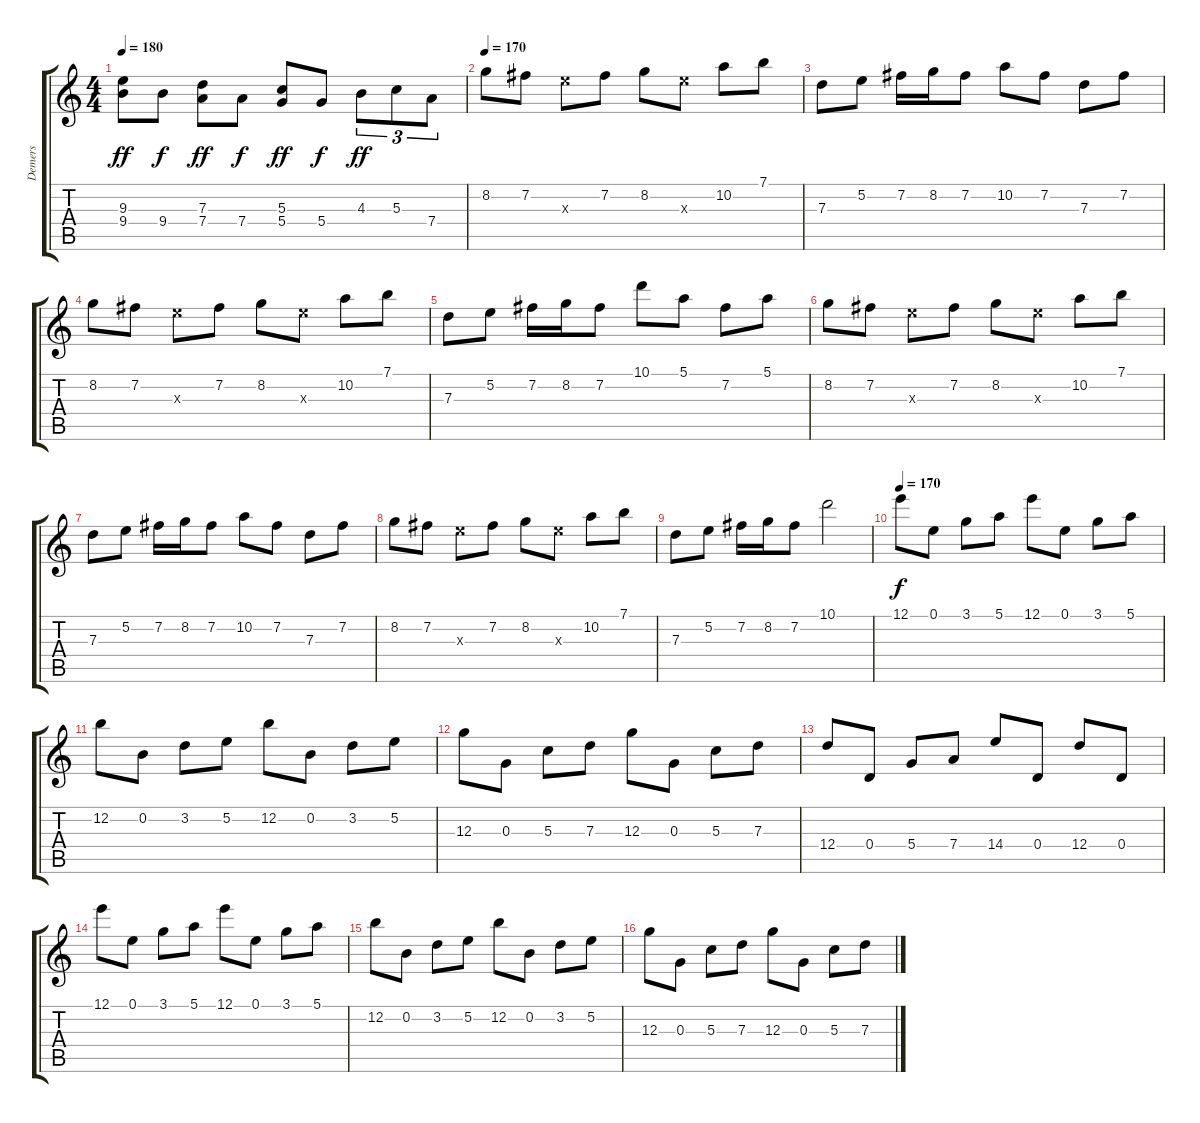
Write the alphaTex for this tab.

\track ("Demers" "Demers") {instrument distortionguitar}
\staff {score tabs}
\tuning (E4 B3 G3 D3 A2 E2) {hide}
\ts (4 4)
\tempo 180
\clef g2
\ks c
(9.3 9.4).8{dy ff} 9.4.8{dy f} (7.3 7.4).8{dy ff} 7.4.8{dy f} (5.3 5.4).8{dy ff} 5.4.8{dy f} 4.3.8{tu (3 2) dy ff} 5.3.8{tu (3 2)} 7.4.8{tu (3 2)} |
\tempo 170
8.2.8{volume 16} 7.2.8 9.3{x}.8 7.2.8 8.2.8 9.3{x}.8 10.2.8 7.1.8 |
7.3.8 5.2.8 7.2.16 8.2.16 7.2.8 10.2.8 7.2.8 7.3.8 7.2.8 |
8.2.8 7.2.8 9.3{x}.8 7.2.8 8.2.8 9.3{x}.8 10.2.8 7.1.8 |
7.3.8 5.2.8 7.2.16 8.2.16 7.2.8 10.1.8 5.1.8 7.2.8 5.1.8 |
8.2.8 7.2.8 9.3{x}.8 7.2.8 8.2.8 9.3{x}.8 10.2.8 7.1.8 |
7.3.8 5.2.8 7.2.16 8.2.16 7.2.8 10.2.8 7.2.8 7.3.8 7.2.8 |
8.2.8 7.2.8 9.3{x}.8 7.2.8 8.2.8 9.3{x}.8 10.2.8 7.1.8 |
7.3.8 5.2.8 7.2.16 8.2.16 7.2.8 10.1.2 |
\tempo 170
12.1.8{dy f} 0.1.8 3.1.8 5.1.8 12.1.8 0.1.8 3.1.8 5.1.8 |
12.2.8 0.2.8 3.2.8 5.2.8 12.2.8 0.2.8 3.2.8 5.2.8 |
12.3.8 0.3.8 5.3.8 7.3.8 12.3.8 0.3.8 5.3.8 7.3.8 |
12.4.8 0.4.8 5.4.8 7.4.8 14.4.8 0.4.8 12.4.8 0.4.8 |
12.1.8 0.1.8 3.1.8 5.1.8 12.1.8 0.1.8 3.1.8 5.1.8 |
12.2.8 0.2.8 3.2.8 5.2.8 12.2.8 0.2.8 3.2.8 5.2.8 |
12.3.8 0.3.8 5.3.8 7.3.8 12.3.8 0.3.8 5.3.8 7.3.8
